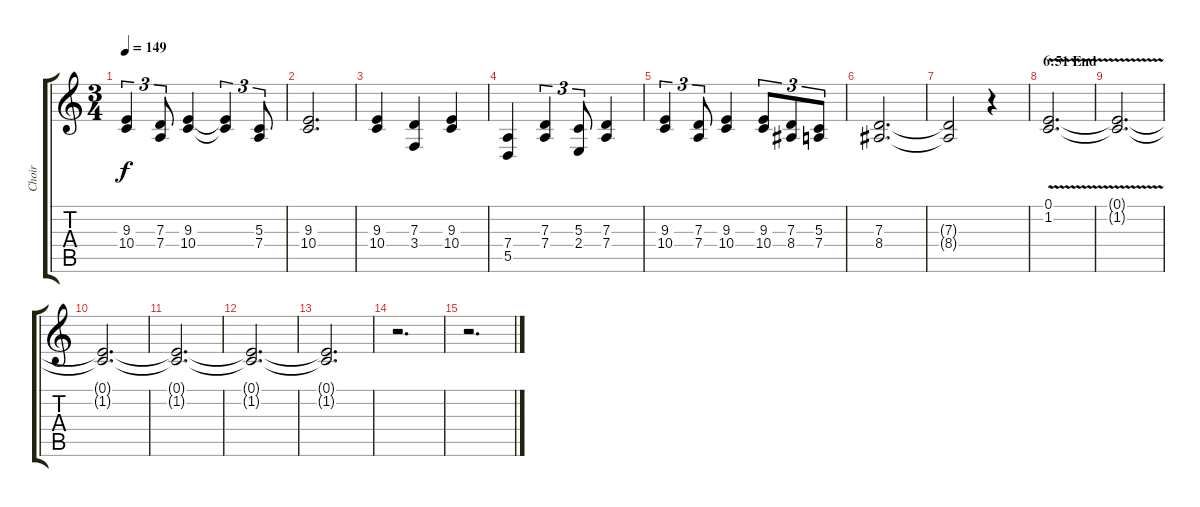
\track ("Choir" "Choir") {instrument choiraahs}
\staff {score tabs}
\tuning (E4 B3 G3 D3 A2 E2) {hide}
\ts (3 4)
\tempo 149
\clef g2
\ks c
(9.3 10.4).4{tu (3 2) dy f} (7.3 7.4).8{tu (3 2)} (9.3 10.4).4 (9.3{t} 10.4{t}).4{tu (3 2)} (5.3 7.4).8{tu (3 2)} |
(9.3 10.4).2{d} |
(9.3 10.4).4 (7.3 3.4).4 (9.3 10.4).4 |
(7.4 5.5).4 (7.3 7.4).4{tu (3 2)} (5.3 2.4).8{tu (3 2)} (7.3 7.4).4 |
(9.3 10.4).4{tu (3 2)} (7.3 7.4).8{tu (3 2)} (9.3 10.4).4 (9.3 10.4).8{tu (3 2)} (7.3 8.4).8{tu (3 2)} (5.3 7.4).8{tu (3 2)} |
(7.3 8.4).2{d} |
(7.3{t} 8.4{t}).2 r.4 |
\section ("" "6:51 End")
(0.1{v} 1.2{v}).2{d} |
(0.1{t} 1.2{t}).2{d} |
(0.1{t} 1.2{t}).2{d} |
(0.1{t} 1.2{t}).2{d} |
(0.1{t} 1.2{t}).2{d} |
(0.1{t} 1.2{t}).2{d} |
r.2{d} |
r.2{d}
